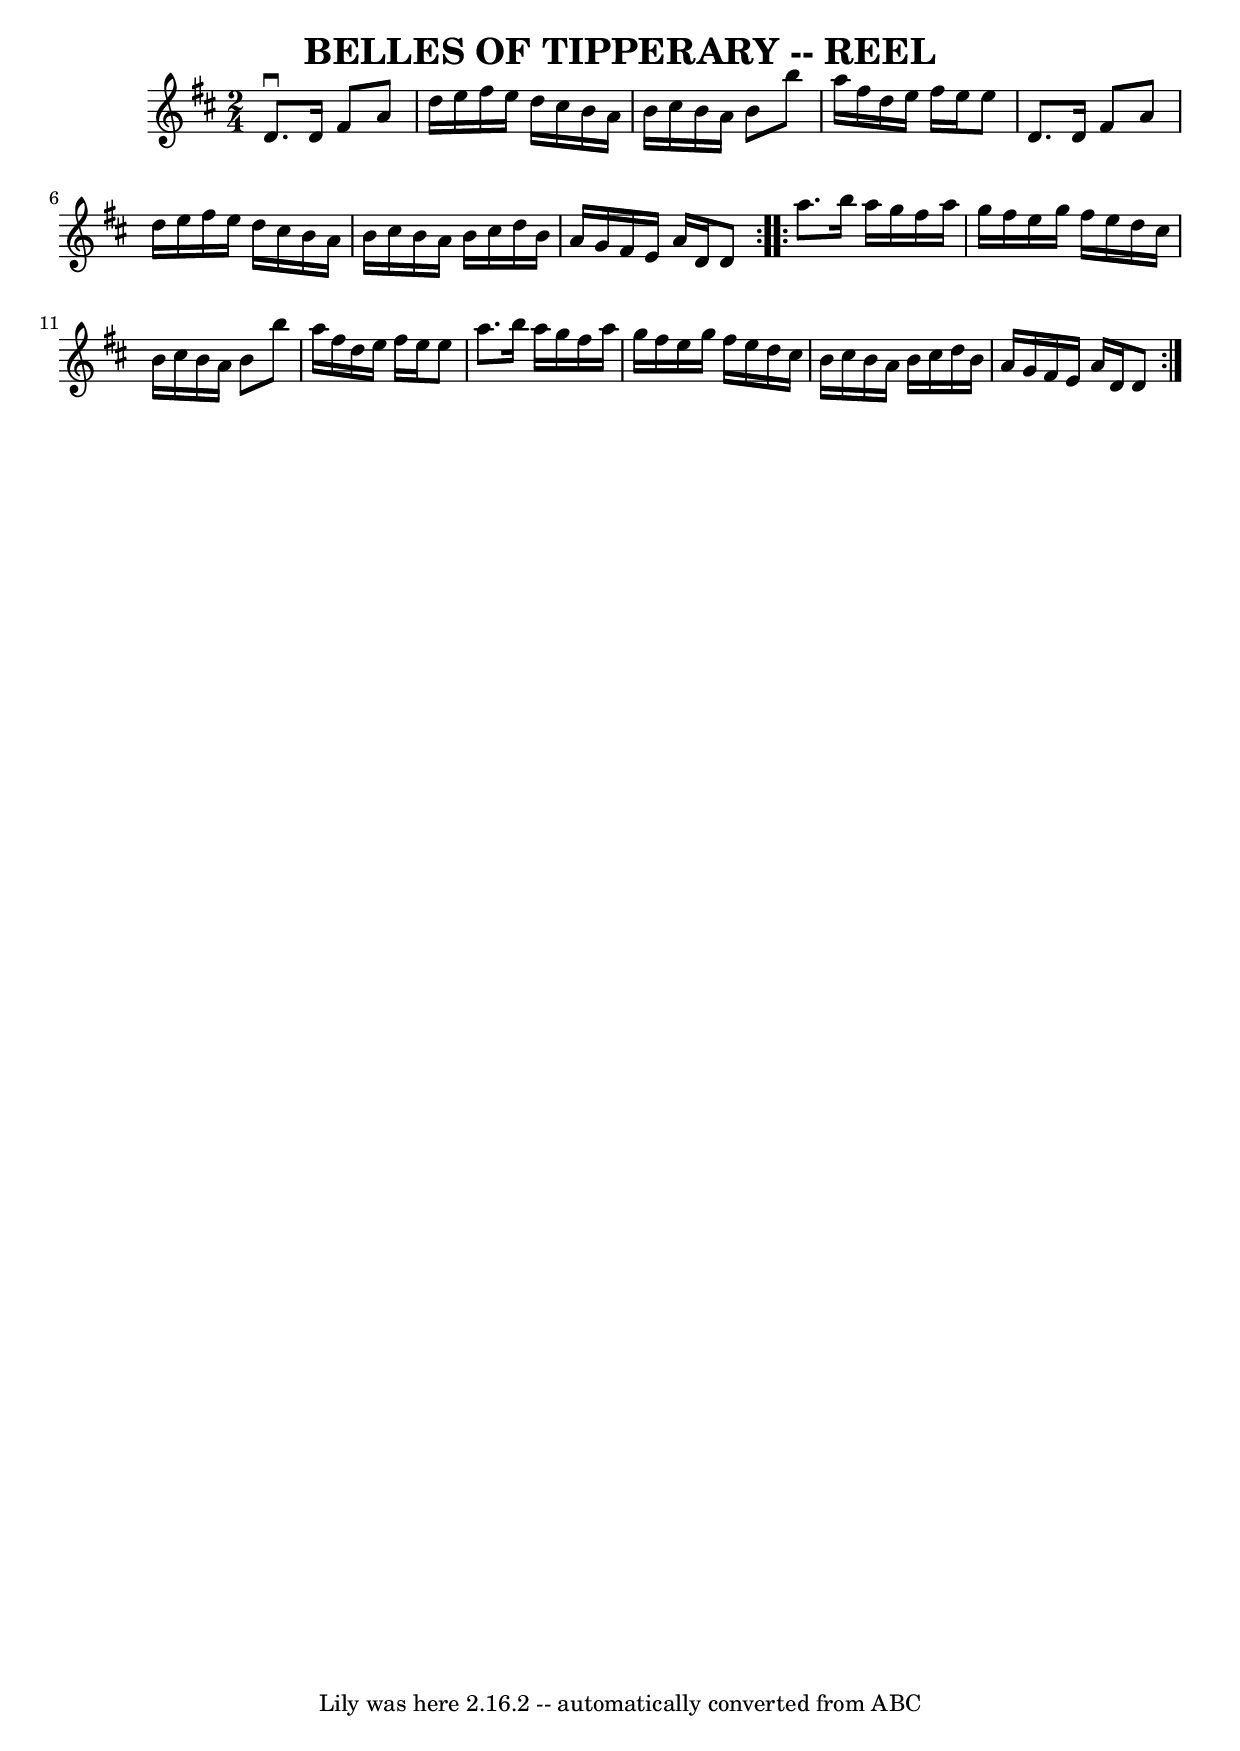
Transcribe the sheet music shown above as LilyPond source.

\version "2.16.2"
\include "Mammoth.ily"
\header {
  %% book = "Ryan's Mammoth Collection of Fiddle Tunes"
  crossRefNumber = "1"
  footnotes = ""
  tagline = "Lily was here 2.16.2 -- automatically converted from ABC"
  title = "BELLES OF TIPPERARY -- REEL"

}
voicedefault =  {



  \repeat volta 2 {

    \time 2/4 
    \key d \major     d'8.^\downbow d'16 fis'8 a'8     |
         d''16 e''16 fis''16 e''16 d''16 cis''16 b'16 a'16      |
    b'16 cis''16 b'16 a'16 b'8 b''8    |
    a''16        fis''16 d''16 e''16 fis''16 e''16 e''8         |
    d'8.        d'16 fis'8 a'8     |
    d''16 e''16 fis''16 e''16 d''16      cis''16 b'16 a'16     |
    b'16 cis''16 b'16 a'16         b'16 cis''16 d''16 b'16     |
    a'16 g'16 fis'16 e'16   
    a'16 d'16 d'8    
  }     
  \repeat volta 2 {
    a''8. b''16 a''16         g''16 fis''16 a''16     |
    g''16 fis''16 e''16 g''16         fis''16 e''16 d''16 cis''16     |
    b'16 cis''16 b'16         a'16 b'8 b''8     |
    a''16 fis''16 d''16 e''16 fis''16      e''16 e''8         |
    a''8. b''16 a''16 g''16 fis''16       a''16     |
    g''16 fis''16 e''16 g''16 fis''16 e''16         d''16 cis''16     |
    b'16 cis''16 b'16 a'16 b'16         cis''16 d''16 b'16     |
    a'16 g'16 fis'16 e'16 a'16   
    d'16 d'8    
  }   

}

\score{
  <<

    \context Staff="default"
    {
      \voicedefault 
      
    }

  >>
  \layout {
    
  }
  \midi {
  }

}
